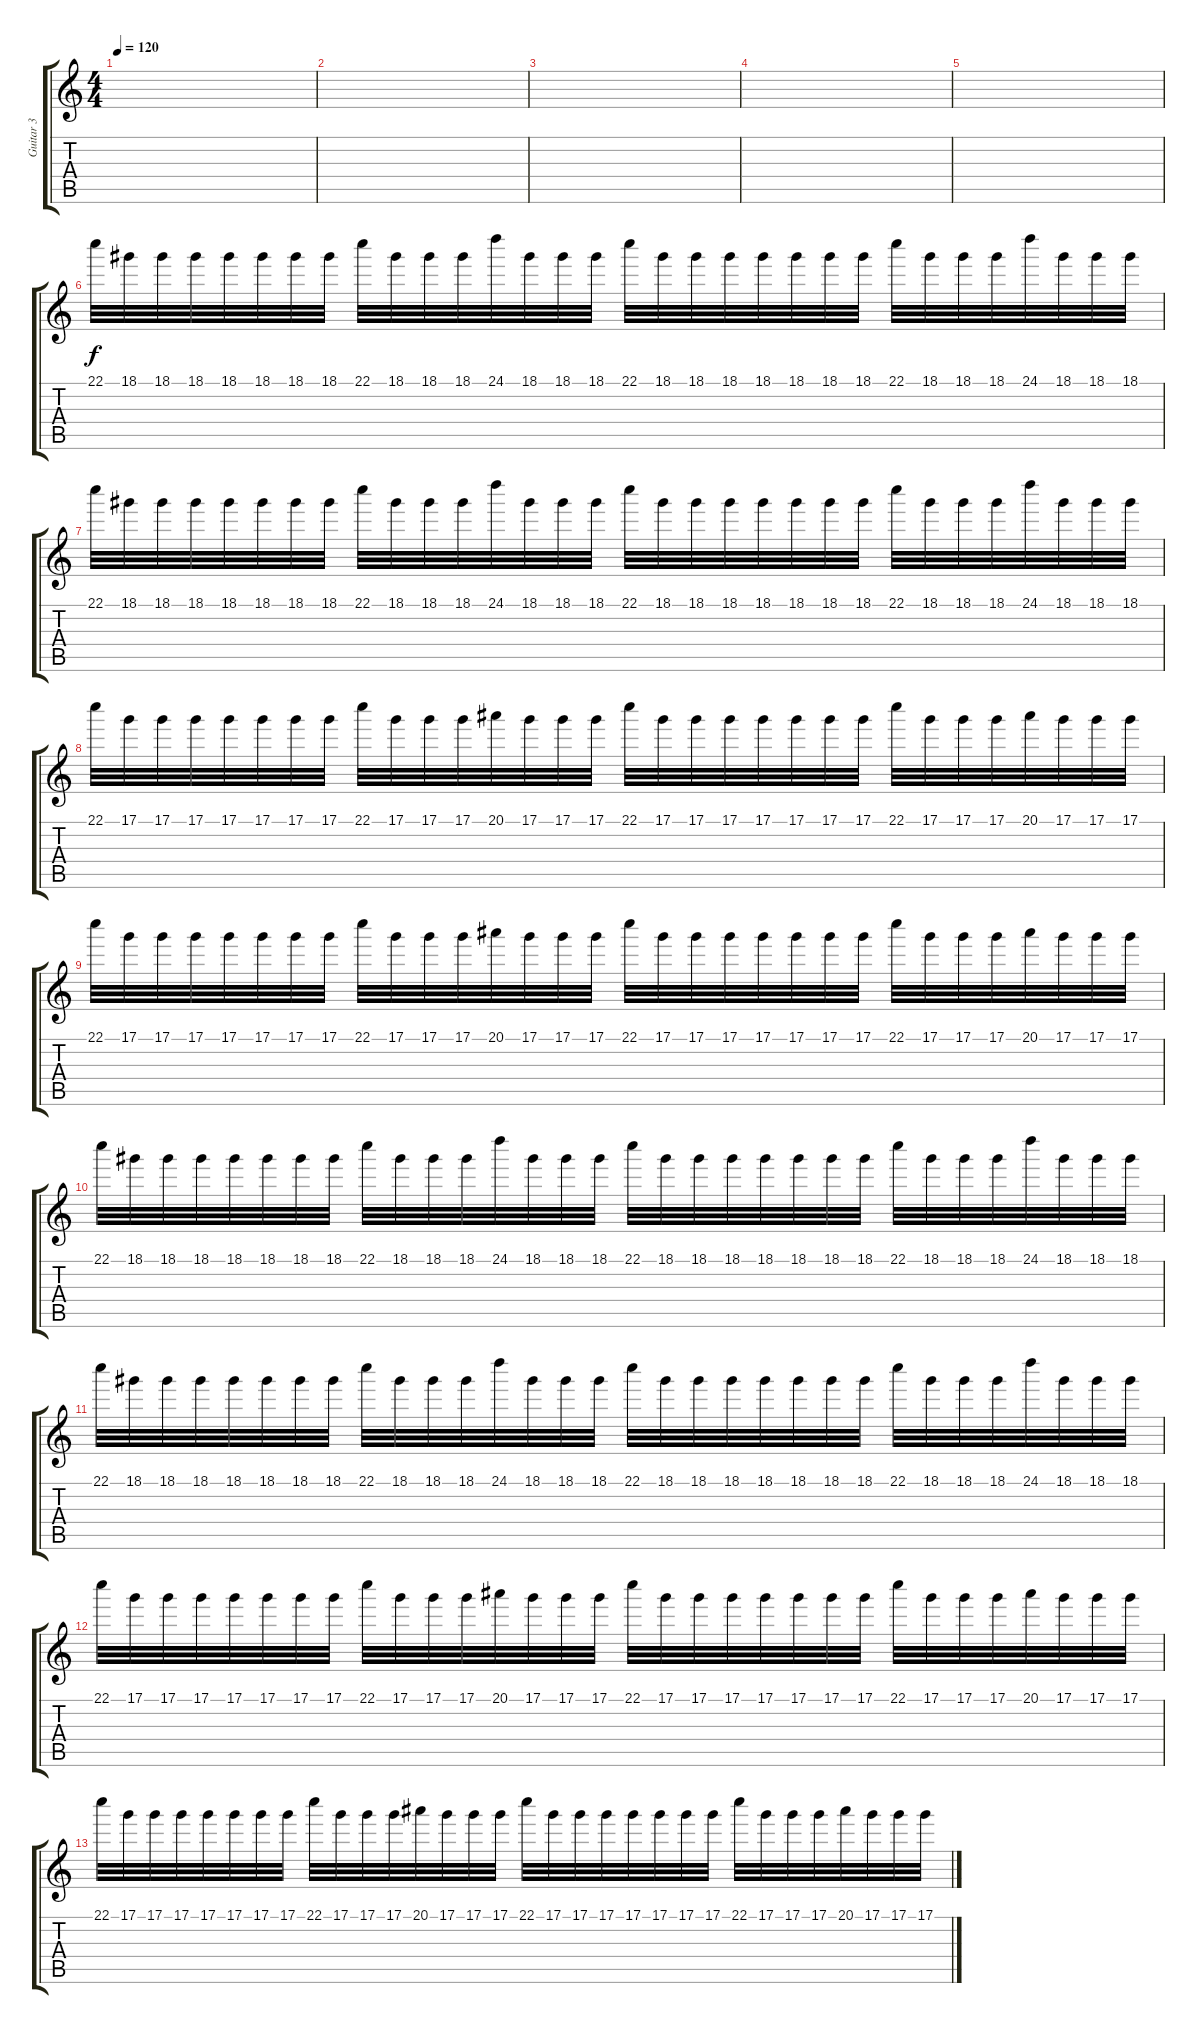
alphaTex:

\track ("Guitar 3" "Guitar 3") {instrument distortionguitar}
\staff {score tabs}
\tuning (D4 A3 F3 C3 G2 C2) {hide}
\ts (4 4)
\tempo 120
\clef g2
\ks c
|
|
|
|
|
22.1.32 18.1.32 18.1.32 18.1.32 18.1.32 18.1.32 18.1.32 18.1.32 22.1.32 18.1.32 18.1.32 18.1.32 24.1.32 18.1.32 18.1.32 18.1.32 22.1.32 18.1.32 18.1.32 18.1.32 18.1.32 18.1.32 18.1.32 18.1.32 22.1.32 18.1.32 18.1.32 18.1.32 24.1.32 18.1.32 18.1.32 18.1.32 |
22.1.32 18.1.32 18.1.32 18.1.32 18.1.32 18.1.32 18.1.32 18.1.32 22.1.32 18.1.32 18.1.32 18.1.32 24.1.32 18.1.32 18.1.32 18.1.32 22.1.32 18.1.32 18.1.32 18.1.32 18.1.32 18.1.32 18.1.32 18.1.32 22.1.32 18.1.32 18.1.32 18.1.32 24.1.32 18.1.32 18.1.32 18.1.32 |
22.1.32 17.1.32 17.1.32 17.1.32 17.1.32 17.1.32 17.1.32 17.1.32 22.1.32 17.1.32 17.1.32 17.1.32 20.1.32 17.1.32 17.1.32 17.1.32 22.1.32 17.1.32 17.1.32 17.1.32 17.1.32 17.1.32 17.1.32 17.1.32 22.1.32 17.1.32 17.1.32 17.1.32 20.1.32 17.1.32 17.1.32 17.1.32 |
22.1.32 17.1.32 17.1.32 17.1.32 17.1.32 17.1.32 17.1.32 17.1.32 22.1.32 17.1.32 17.1.32 17.1.32 20.1.32 17.1.32 17.1.32 17.1.32 22.1.32 17.1.32 17.1.32 17.1.32 17.1.32 17.1.32 17.1.32 17.1.32 22.1.32 17.1.32 17.1.32 17.1.32 20.1.32 17.1.32 17.1.32 17.1.32 |
22.1.32 18.1.32 18.1.32 18.1.32 18.1.32 18.1.32 18.1.32 18.1.32 22.1.32 18.1.32 18.1.32 18.1.32 24.1.32 18.1.32 18.1.32 18.1.32 22.1.32 18.1.32 18.1.32 18.1.32 18.1.32 18.1.32 18.1.32 18.1.32 22.1.32 18.1.32 18.1.32 18.1.32 24.1.32 18.1.32 18.1.32 18.1.32 |
22.1.32 18.1.32 18.1.32 18.1.32 18.1.32 18.1.32 18.1.32 18.1.32 22.1.32 18.1.32 18.1.32 18.1.32 24.1.32 18.1.32 18.1.32 18.1.32 22.1.32 18.1.32 18.1.32 18.1.32 18.1.32 18.1.32 18.1.32 18.1.32 22.1.32 18.1.32 18.1.32 18.1.32 24.1.32 18.1.32 18.1.32 18.1.32 |
22.1.32 17.1.32 17.1.32 17.1.32 17.1.32 17.1.32 17.1.32 17.1.32 22.1.32 17.1.32 17.1.32 17.1.32 20.1.32 17.1.32 17.1.32 17.1.32 22.1.32 17.1.32 17.1.32 17.1.32 17.1.32 17.1.32 17.1.32 17.1.32 22.1.32 17.1.32 17.1.32 17.1.32 20.1.32 17.1.32 17.1.32 17.1.32 |
22.1.32 17.1.32 17.1.32 17.1.32 17.1.32 17.1.32 17.1.32 17.1.32 22.1.32 17.1.32 17.1.32 17.1.32 20.1.32 17.1.32 17.1.32 17.1.32 22.1.32 17.1.32 17.1.32 17.1.32 17.1.32 17.1.32 17.1.32 17.1.32 22.1.32 17.1.32 17.1.32 17.1.32 20.1.32 17.1.32 17.1.32 17.1.32
